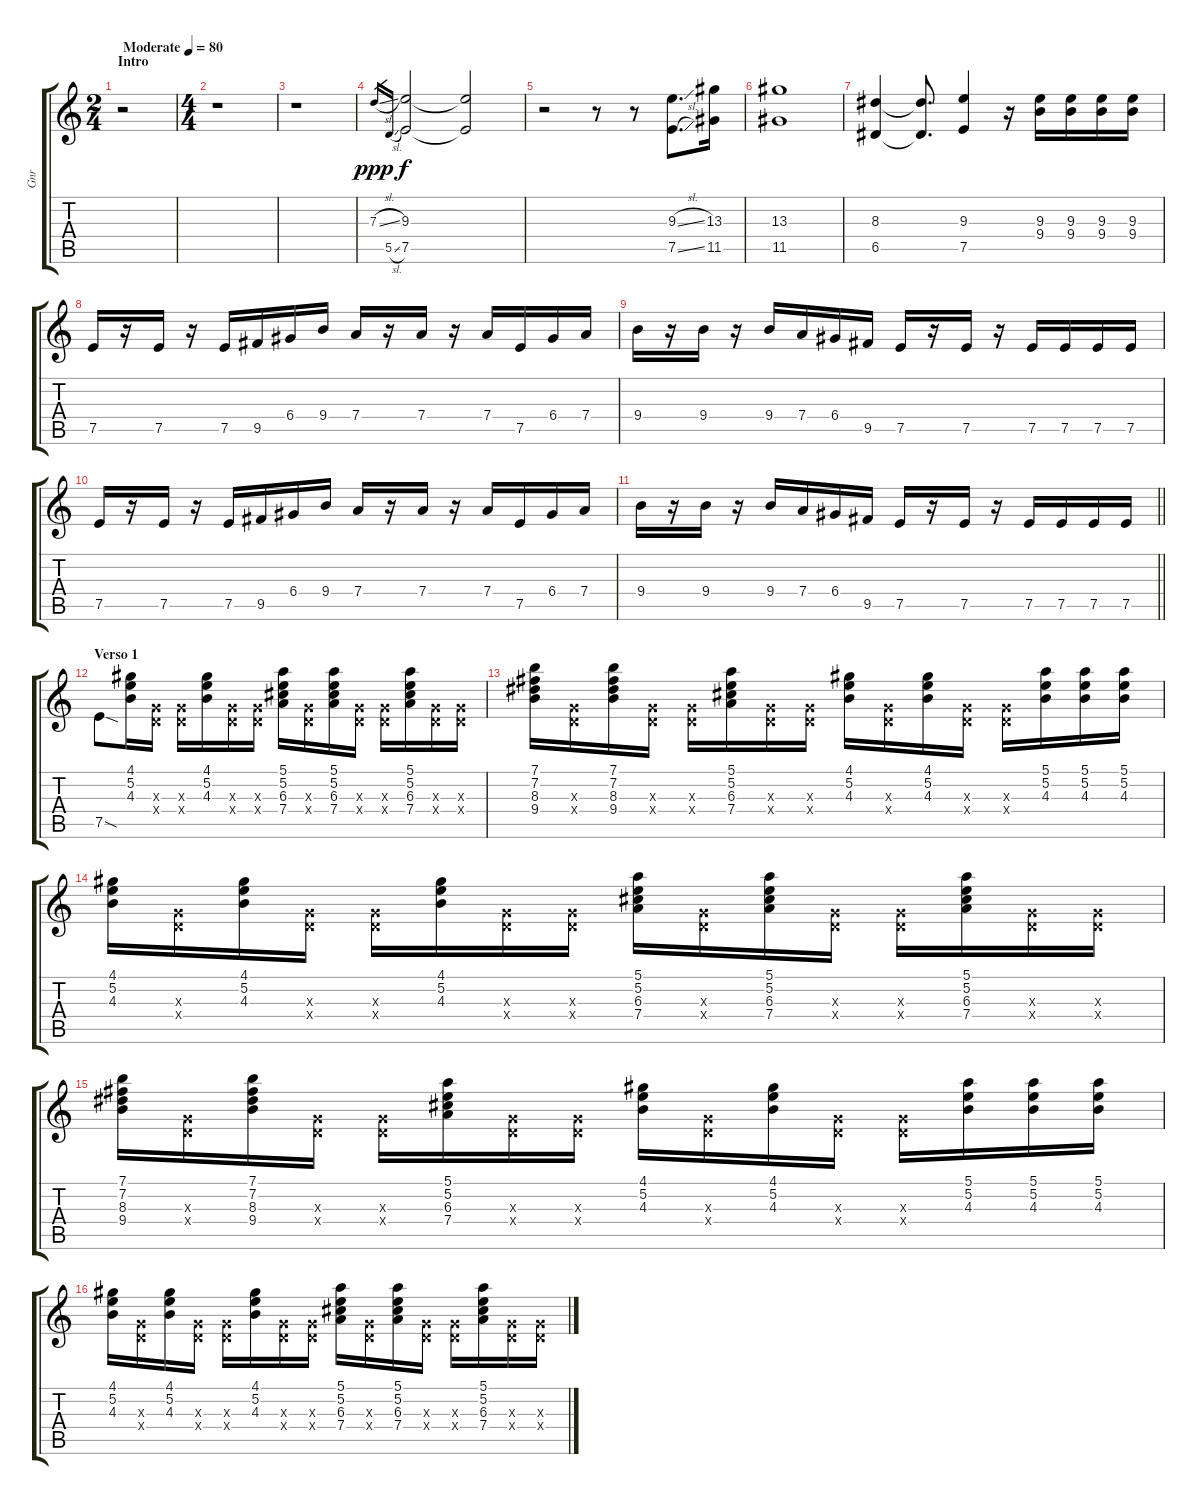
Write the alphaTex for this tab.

\track ("Gnr" "Gnr") {instrument overdrivenguitar}
\staff {score tabs}
\tuning (E4 B3 G3 D3 A2 E2) {hide}
\ts (2 4)
\section ("" "Intro")
\tempo (80 "Moderate")
\clef g2
\ks c
r.2{dy ppp instrument overdrivenguitar} |
\ts (4 4)
r.1 |
r.1 |
7.3{sl}.16{gr} 5.5{sl}.16{gr} (9.3 7.5).2{dy f} (9.3{t} 7.5{t}).2{volume 0} |
r.2 r.8 r.8{volume 12} (9.3{sl} 7.5{sl}).8{d} (13.3 11.5).16 |
(13.3 11.5).1{volume 0} |
(8.3 6.5).4{volume 12} (8.3{t} 6.5{t}).8{d} (9.3 7.5).4 r.16 (9.3 9.4).16 (9.3 9.4).16 (9.3 9.4).16 (9.3 9.4).16 |
7.5.16{instrument distortionguitar} r.16 7.5.16 r.16 7.5.16 9.5.16 6.4.16 9.4.16 7.4.16 r.16 7.4.16 r.16 7.4.16 7.5.16 6.4.16 7.4.16 |
9.4.16 r.16 9.4.16 r.16 9.4.16 7.4.16 6.4.16 9.5.16 7.5.16 r.16 7.5.16 r.16 7.5.16 7.5.16 7.5.16 7.5.16 |
7.5.16 r.16 7.5.16 r.16 7.5.16 9.5.16 6.4.16 9.4.16 7.4.16 r.16 7.4.16 r.16 7.4.16 7.5.16 6.4.16 7.4.16 |
\barLineRight lightlight
9.4.16 r.16 9.4.16 r.16 9.4.16 7.4.16 6.4.16 9.5.16 7.5.16 r.16 7.5.16 r.16 7.5.16 7.5.16 7.5.16 7.5.16 |
\section ("" "Verso 1")
7.5{sod}.8 (4.1 5.2 4.3).16 (0.3{x} 0.4{x}).16 (0.3{x} 0.4{x}).16 (4.1 5.2 4.3).16 (0.3{x} 0.4{x}).16 (0.3{x} 0.4{x}).16 (5.1 5.2 6.3 7.4).16 (0.3{x} 0.4{x}).16 (5.1 5.2 6.3 7.4).16 (0.3{x} 0.4{x}).16 (0.3{x} 0.4{x}).16 (5.1 5.2 6.3 7.4).16 (0.3{x} 0.4{x}).16 (0.3{x} 0.4{x}).16 |
(7.1 7.2 8.3 9.4).16 (0.3{x} 0.4{x}).16 (7.1 7.2 8.3 9.4).16 (0.3{x} 0.4{x}).16 (0.3{x} 0.4{x}).16 (5.1 5.2 6.3 7.4).16 (0.3{x} 0.4{x}).16 (0.3{x} 0.4{x}).16 (4.1 5.2 4.3).16 (0.3{x} 0.4{x}).16 (4.1 5.2 4.3).16 (0.3{x} 0.4{x}).16 (0.3{x} 0.4{x}).16 (5.1 5.2 4.3).16 (5.1 5.2 4.3).16 (5.1 5.2 4.3).16 |
(4.1 5.2 4.3).16 (0.3{x} 0.4{x}).16 (4.1 5.2 4.3).16 (0.3{x} 0.4{x}).16 (0.3{x} 0.4{x}).16 (4.1 5.2 4.3).16 (0.3{x} 0.4{x}).16 (0.3{x} 0.4{x}).16 (5.1 5.2 6.3 7.4).16 (0.3{x} 0.4{x}).16 (5.1 5.2 6.3 7.4).16 (0.3{x} 0.4{x}).16 (0.3{x} 0.4{x}).16 (5.1 5.2 6.3 7.4).16 (0.3{x} 0.4{x}).16 (0.3{x} 0.4{x}).16 |
(7.1 7.2 8.3 9.4).16 (0.3{x} 0.4{x}).16 (7.1 7.2 8.3 9.4).16 (0.3{x} 0.4{x}).16 (0.3{x} 0.4{x}).16 (5.1 5.2 6.3 7.4).16 (0.3{x} 0.4{x}).16 (0.3{x} 0.4{x}).16 (4.1 5.2 4.3).16 (0.3{x} 0.4{x}).16 (4.1 5.2 4.3).16 (0.3{x} 0.4{x}).16 (0.3{x} 0.4{x}).16 (5.1 5.2 4.3).16 (5.1 5.2 4.3).16 (5.1 5.2 4.3).16 |
(4.1 5.2 4.3).16 (0.3{x} 0.4{x}).16 (4.1 5.2 4.3).16 (0.3{x} 0.4{x}).16 (0.3{x} 0.4{x}).16 (4.1 5.2 4.3).16 (0.3{x} 0.4{x}).16 (0.3{x} 0.4{x}).16 (5.1 5.2 6.3 7.4).16 (0.3{x} 0.4{x}).16 (5.1 5.2 6.3 7.4).16 (0.3{x} 0.4{x}).16 (0.3{x} 0.4{x}).16 (5.1 5.2 6.3 7.4).16 (0.3{x} 0.4{x}).16 (0.3{x} 0.4{x}).16
